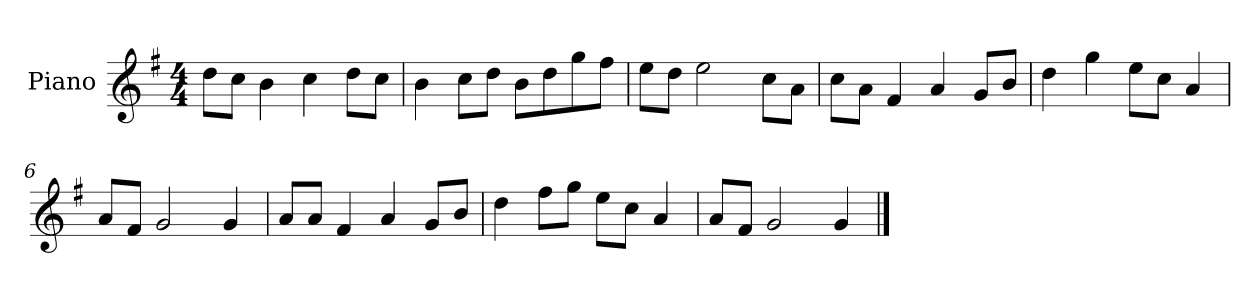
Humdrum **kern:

**kern
*part1
*staff1
*I"Piano
*I'P-no
*clefG2
*k[f#]
*M4/4
*MM90
=1
8dd\L
8cc\J
4b\
4cc\
8dd\L
8cc\J
=2
4b\
8cc\L
8dd\J
8b\L
8dd\
8gg\
8ff#\J
=3
8ee\L
8dd\J
2ee\
8cc\L
8a\J
=4
8cc\L
8a\J
4f#/
4a/
8g/L
8b/J
=5
4dd\
4gg\
8ee\L
8cc\J
4a/
=6
8a/L
8f#/J
2g/
4g/
!!LO:LB:g=z
=7
8a/L
8a/J
4f#/
4a/
8g/L
8b/J
=8
4dd\
8ff#\L
8gg\J
8ee\L
8cc\J
4a/
=9
8a/L
8f#/J
2g/
4g/
==
*-
